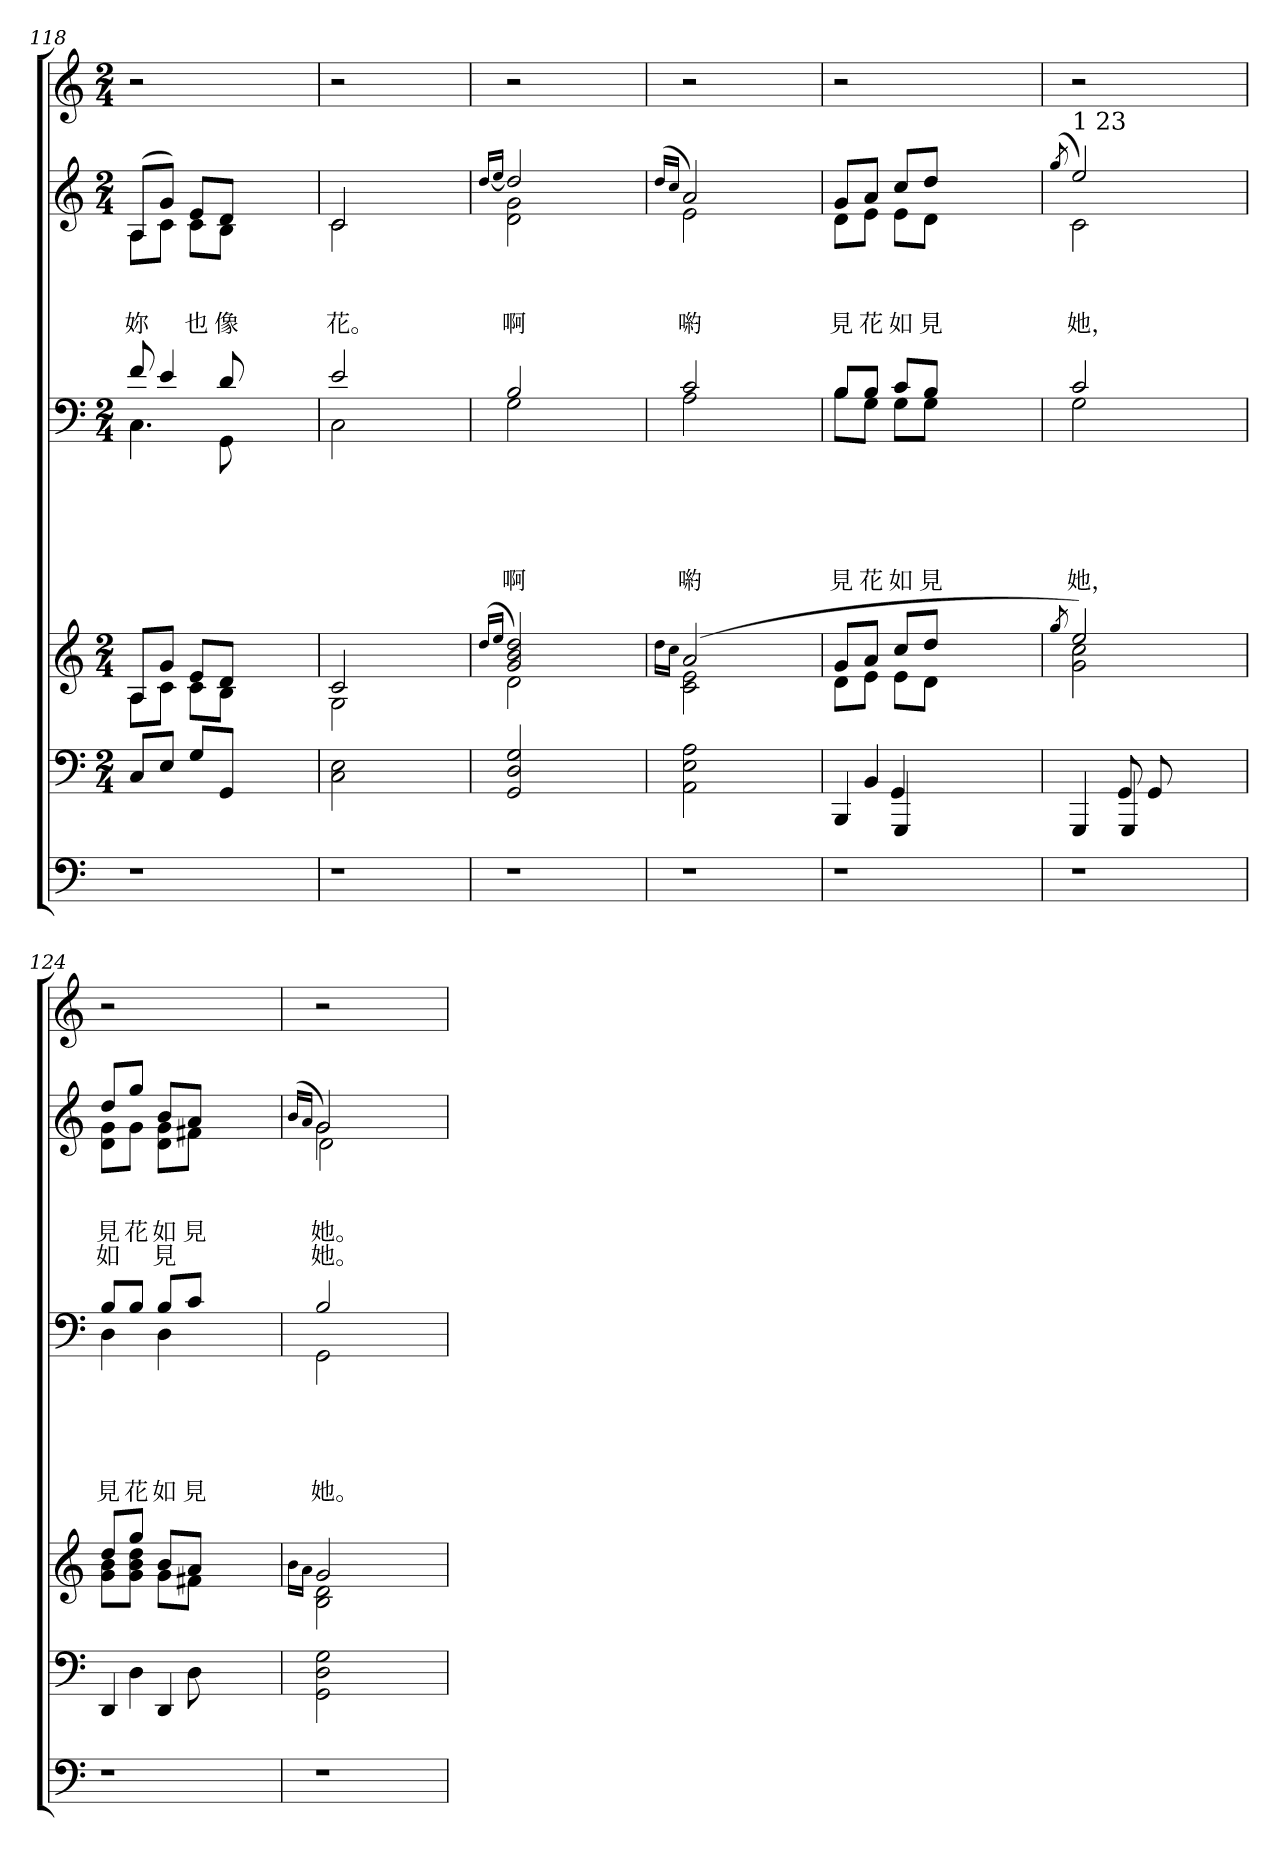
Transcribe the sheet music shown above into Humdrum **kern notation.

**kern	**kern	**kern	**kern	**text	**text	**text	**text	**text	**kern	**text	**text	**text	**text	**kern
*part6	*part5	*part4	*part3	*part3	*part3	*part3	*part3	*part3	*part2	*part2	*part2	*part2	*part2	*part1
*staff6	*staff5	*staff4	*staff3	*staff3	*staff3	*staff3	*staff3	*staff3	*staff2	*staff2	*staff2	*staff2	*staff2	*staff1
*clefF4	*clefF4	*clefG2	*clefF4	*	*	*	*	*	*clefG2	*	*	*	*	*clefG2
*k[]	*k[]	*k[]	*k[]	*	*	*	*	*	*k[]	*	*	*	*	*k[]
*C:	*C:	*C:	*C:	*	*	*	*	*	*C:	*	*	*	*	*C:
*	*M2/4	*M2/4	*M2/4	*	*	*	*	*	*M2/4	*	*	*	*	*M2/4
=118	=118	=118	=118	=118	=118	=118	=118	=118	=118	=118	=118	=118	=118	=118
*	*	*^	*^	*	*	*	*	*	*	*	*	*	*	*
!	!	!	!	!	!	!	!	!	!	!	!	!	!	!LO:LY:b	!	!
*	*	*	*	*	*	*	*	*	*	*	*^	*	*	*	*	*
1r	8C/L	8A/L	8A\L	8f/	4.C\	.	.	.	.	.	(>8A/L	8A\L	.	.	妳	.	2r
.	8E/J	8g/J	8c\J	4e/	.	.	.	.	.	.	8g/J)	8c\J	.	.	.	.	.
!	!	!	!	!	!	!	!	!	!	!	!	!	!	!	!LO:LY:b	!	!
.	8G/L	8e/L	8c\L	.	.	.	.	.	.	.	8e/L	8c\L	.	.	也	.	.
!	!	!	!	!	!	!	!	!	!	!	!	!	!	!	!LO:LY:b	!	!
.	8GG/J	8d/J	8B\J	8d/	8GG\	.	.	.	.	.	8d/J	8B\J	.	.	像	.	.
.	2ryy	2ryy	2ryy	2ryy	2ryy	.	.	.	.	.	2ryy	2ryy	.	.	.	.	2ryy
=119	=119	=119	=119	=119	=119	=119	=119	=119	=119	=119	=119	=119	=119	=119	=119	=119	=119
!	!	!	!	!	!	!	!	!	!	!	!	!	!	!	!LO:LY:b	!	!
1r	2C\ 2E\	2c/	2G\	2e/	2C\	.	.	.	.	.	2c/	2c\	.	.	花。	.	2r
.	2ryy	2ryy	2ryy	2ryy	2ryy	.	.	.	.	.	2ryy	2ryy	.	.	.	.	2ryy
=120	=120	=120	=120	=120	=120	=120	=120	=120	=120	=120	=120	=120	=120	=120	=120	=120	=120
.	.	(<16qdd/LL	.	.	.	.	.	.	.	.	[<16qdd/LL	.	.	.	.	.	.
.	.	16qee/JJ	.	.	.	.	.	.	.	.	16qee/JJ	.	.	.	.	.	.
!	!	!	!	!	!	!	!	!	!	!LO:LY:b	!	!	!	!	!LO:LY:b	!	!
1r	2GG/ 2D/ 2G/	2g/ 2b/ 2dd/)	2d\	2B/	2G\	.	.	.	.	-啊	2dd/]	2d\ 2g\	.	.	啊	.	2r
.	2ryy	2ryy	2ryy	2ryy	2ryy	.	.	.	.	.	2ryy	2ryy	.	.	.	.	2ryy
=121	=121	=121	=121	=121	=121	=121	=121	=121	=121	=121	=121	=121	=121	=121	=121	=121	=121
.	.	.	(<16qdd\LL	.	.	.	.	.	.	.	(<16qdd/LL	.	.	.	.	.	.
.	.	.	16qcc\JJ	.	.	.	.	.	.	.	16qcc/JJ	.	.	.	.	.	.
!	!	!	!	!	!	!	!	!	!	!LO:LY:b	!	!	!	!	!LO:LY:b	!	!
1r	2AA\ 2E\ 2A\	(2a/	2c\ 2e\	2c/	2A\	.	.	.	.	喲	2a/)	2e\	.	.	喲	.	2r
.	2ryy	2ryy	2ryy	2ryy	2ryy	.	.	.	.	.	2ryy	2ryy	.	.	.	.	2ryy
=122	=122	=122	=122	=122	=122	=122	=122	=122	=122	=122	=122	=122	=122	=122	=122	=122	=122
*	*^	*	*	*	*	*	*	*	*	*	*	*	*	*	*	*	*
*	*	*^	*	*	*	*	*	*	*	*	*	*	*	*	*	*	*	*
!	!	!	!	!	!	!	!	!	!	!	!	!LO:LY:b	!	!	!	!	!LO:LY:b	!	!
1r	4BBB/	8ryy	4ryy	8d\L	8g/L	8B/L	8B\L	.	.	.	.	見	8g/L	8d\L	.	.	見	.	2r
!	!	!	!	!	!	!	!	!	!	!	!	!LO:LY:b	!	!	!	!	!LO:LY:b	!	!
.	.	4BB/	.	8e\J	8a/J	8B/J	8G\J	.	.	.	.	花	8a/J	8e\J	.	.	花	.	.
!	!	!	!	!	!	!	!	!	!	!	!	!LO:LY:b	!	!	!	!	!LO:LY:b	!	!
.	4GGG/	.	4GG/	8cc/L	8e\L	8c/L	8G\L	.	.	.	.	如	8cc/L	8e\L	.	.	如	.	.
!	!	!	!	!	!	!	!	!	!	!	!	!LO:LY:b	!	!	!	!	!LO:LY:b	!	!
.	.	2ryy	.	8dd/J	8d\J	8B/J	8G\J	.	.	.	.	見	8dd/J	8d\J	.	.	見	.	.
.	2ryy	.	2ryy	2ryy	2ryy	2ryy	2ryy	.	.	.	.	.	2ryy	2ryy	.	.	.	.	2ryy
.	.	8ryy	.	.	.	.	.	.	.	.	.	.	.	.	.	.	.	.	.
*	*v	*v	*v	*	*	*	*	*	*	*	*	*	*	*	*	*	*	*	*
!!LO:LB:g=z
=123	=123	=123	=123	=123	=123	=123	=123	=123	=123	=123	=123	=123	=123	=123	=123	=123	=123
.	.	8qgg/	.	.	.	.	.	.	.	.	(<8qgg/	.	.	.	.	.	.
*	*^	*	*	*	*	*	*	*	*	*	*	*	*	*	*	*	*
!	!	!	!	!	!	!	!	!	!	!	!	!LO:TX:a:t=1 23	!	!	!	!	!	!
!	!	!	!	!	!	!	!	!	!	!	!LO:LY:b	!	!	!	!	!LO:LY:b	!	!
1r	4GGG/	4ryy	2g\ 2cc\)	2ee/	2c/	2G\	.	.	.	.	她，	2ee/)	2c\	.	.	她，	.	2r
.	8GG/	4GGG/	.	.	.	.	.	.	.	.	.	.	.	.	.	.	.	.
.	8GG/	.	.	.	.	.	.	.	.	.	.	.	.	.	.	.	.	.
.	2ryy	2ryy	2ryy	2ryy	2ryy	2ryy	.	.	.	.	.	2ryy	2ryy	.	.	.	.	2ryy
=124	=124	=124	=124	=124	=124	=124	=124	=124	=124	=124	=124	=124	=124	=124	=124	=124	=124	=124
!	!	!	!	!	!	!	!	!	!	!	!LO:LY:b	!	!	!	!	!LO:LY:b:rj	!LO:LY:b:rj	!
1r	4DD/	8ryy	8g\ 8b\L	8dd/L	8B/L	4D\	.	.	.	.	見	8dd/L	8d\ 8g\L	.	.	見	如	2r
!	!	!	!	!	!	!	!	!	!	!	!LO:LY:b	!	!	!	!	!LO:LY:b	!	!
.	.	4D\	8g\ 8b\ 8dd\J	8gg/J	8B/J	.	.	.	.	.	花	8gg/J	8g\J	.	.	花	.	.
!	!	!	!	!	!	!	!	!	!	!	!LO:LY:b	!	!	!	!	!LO:LY:b	!LO:LY:b	!
.	4DD/	.	8g\L	8b/L	8B/L	4D\	.	.	.	.	如	8b/L	8d\ 8g\L	.	.	如	見	.
!	!	!	!	!	!	!	!	!	!	!	!LO:LY:b	!	!	!	!	!LO:LY:b	!	!
.	.	8D\	8f#X\J	8a/J	8c/J	.	.	.	.	.	見	8a/J	8f#X\J	.	.	見	.	.
.	2ryy	2ryy	2ryy	2ryy	2ryy	2ryy	.	.	.	.	.	2ryy	2ryy	.	.	.	.	2ryy
*	*v	*v	*	*	*	*	*	*	*	*	*	*v	*v	*	*	*	*	*
=125	=125	=125	=125	=125	=125	=125	=125	=125	=125	=125	=125	=125	=125	=125	=125	=125
.	.	.	16qb\LL	.	.	.	.	.	.	.	(<16qb/LL	.	.	.	.	.
.	.	.	16qa\JJ	.	.	.	.	.	.	.	16qa/JJ	.	.	.	.	.
!	!	!	!	!	!	!	!	!	!	!LO:LY:b	!	!	!	!LO:LY:b	!LO:LY:b	!
*	*	*	*	*	*	*	*	*	*	*	*^	*	*	*	*	*
*	*	*	*	*	*	*	*	*	*	*	*	*^	*	*	*	*	*
1r	2GG\ 2D\ 2G\	(2g/	2B\ 2d\	2B/	2GG\	.	.	.	.	她。	2g/)	2g\	2d\	.	.	她。	她。	2r
.	2ryy	2ryy	2ryy	2ryy	2ryy	.	.	.	.	.	2ryy	2ryy	2ryy	.	.	.	.	2ryy
*	*	*v	*v	*	*	*	*	*	*	*	*v	*v	*v	*	*	*	*	*
*	*	*	*v	*v	*	*	*	*	*	*	*	*	*	*	*
=	=	=	=	=	=	=	=	=	=	=	=	=	=	=
*-	*-	*-	*-	*-	*-	*-	*-	*-	*-	*-	*-	*-	*-	*-
